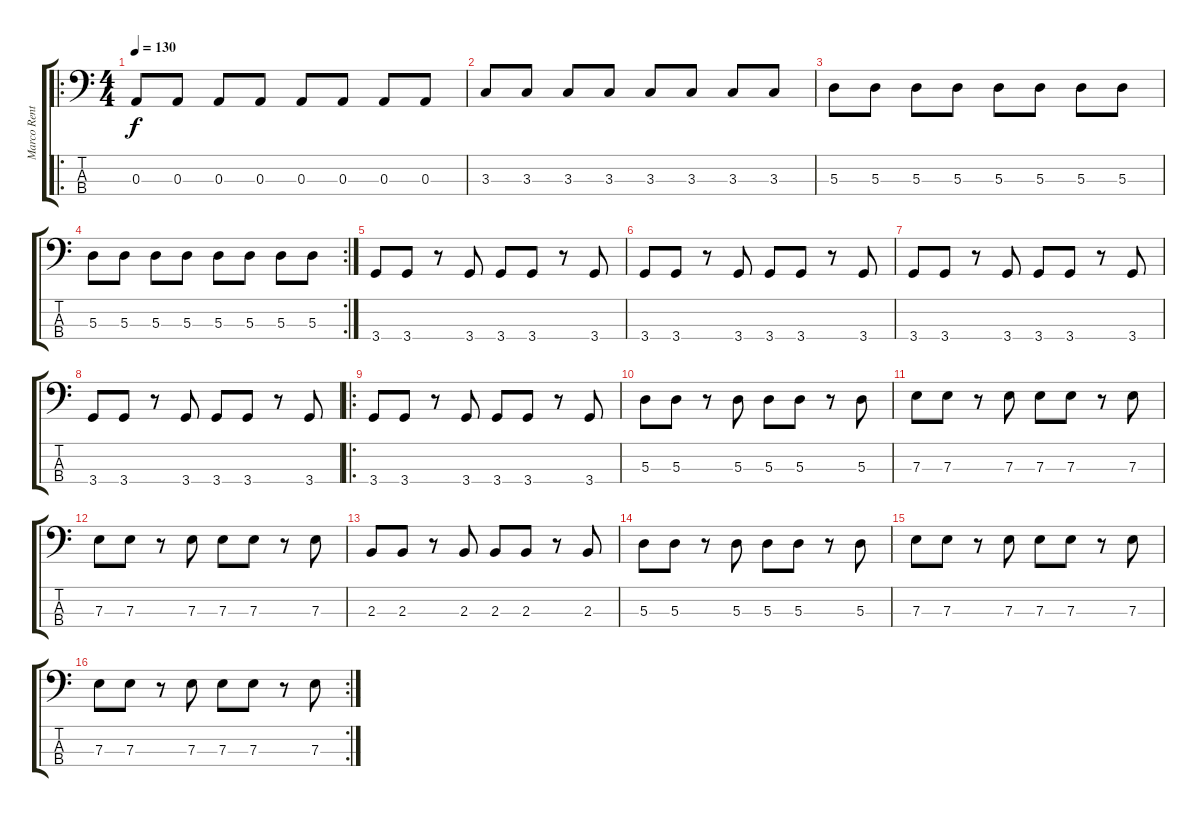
\track ("Marco Renteria" "Marco Rent") {instrument electricbassfinger}
\staff {score tabs}
\tuning (G2 D2 A1 E1) {hide}
\ro
\ts (4 4)
\tempo 130
\clef f4
\ks c
0.3.8{dy f} 0.3.8 0.3.8 0.3.8 0.3.8 0.3.8 0.3.8 0.3.8 |
3.3.8 3.3.8 3.3.8 3.3.8 3.3.8 3.3.8 3.3.8 3.3.8 |
5.3.8 5.3.8 5.3.8 5.3.8 5.3.8 5.3.8 5.3.8 5.3.8 |
\rc 2
5.3.8 5.3.8 5.3.8 5.3.8 5.3.8 5.3.8 5.3.8 5.3.8 |
3.4.8 3.4.8 r.8 3.4.8 3.4.8 3.4.8 r.8 3.4.8 |
3.4.8 3.4.8 r.8 3.4.8 3.4.8 3.4.8 r.8 3.4.8 |
3.4.8 3.4.8 r.8 3.4.8 3.4.8 3.4.8 r.8 3.4.8 |
3.4.8 3.4.8 r.8 3.4.8 3.4.8 3.4.8 r.8 3.4.8 |
\ro
3.4.8 3.4.8 r.8 3.4.8 3.4.8 3.4.8 r.8 3.4.8 |
5.3.8 5.3.8 r.8 5.3.8 5.3.8 5.3.8 r.8 5.3.8 |
7.3.8 7.3.8 r.8 7.3.8 7.3.8 7.3.8 r.8 7.3.8 |
7.3.8 7.3.8 r.8 7.3.8 7.3.8 7.3.8 r.8 7.3.8 |
2.3.8 2.3.8 r.8 2.3.8 2.3.8 2.3.8 r.8 2.3.8 |
5.3.8 5.3.8 r.8 5.3.8 5.3.8 5.3.8 r.8 5.3.8 |
7.3.8 7.3.8 r.8 7.3.8 7.3.8 7.3.8 r.8 7.3.8 |
\rc 2
7.3.8 7.3.8 r.8 7.3.8 7.3.8 7.3.8 r.8 7.3.8
